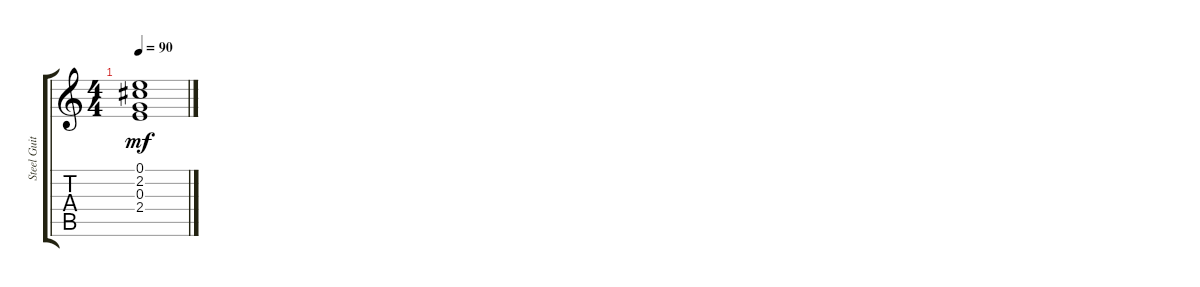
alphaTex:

\track ("Steel Guitar" "Steel Guit") {instrument acousticguitarsteel}
\staff {score tabs}
\tuning (E4 B3 G3 D3 A2 E2) {hide}
\ts (4 4)
\tempo 90
\clef g2
\ks c
(0.1{t} 2.2{t} 0.3{t} 2.4{t}).1{dy mf}
